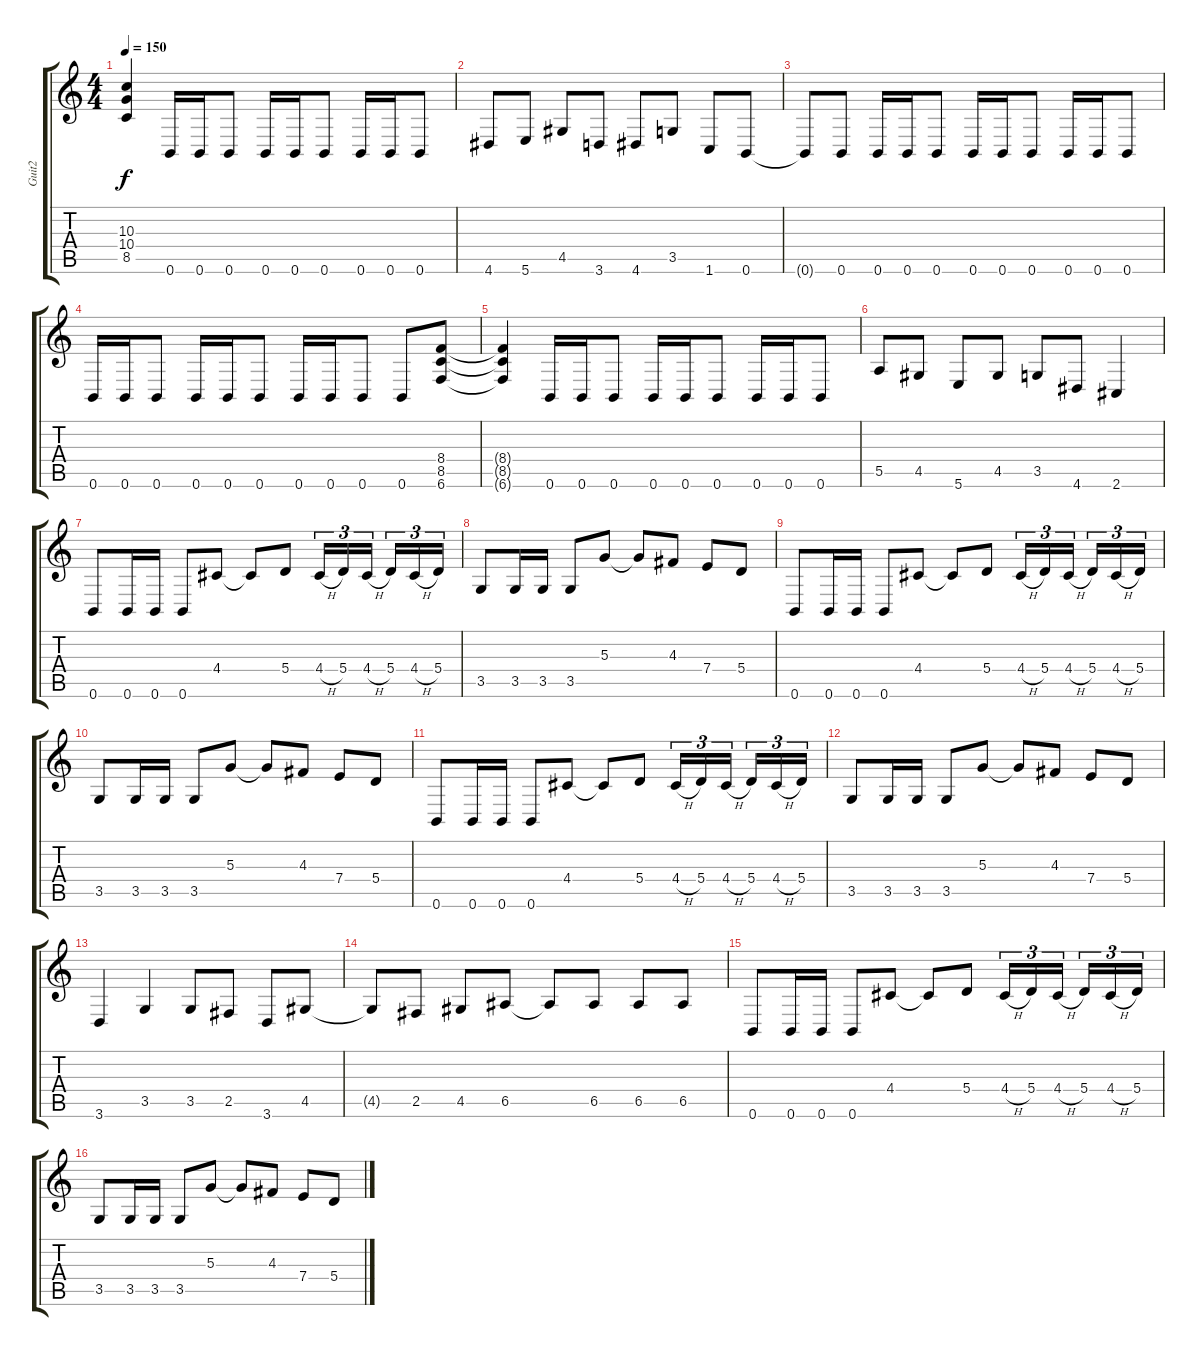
\track ("Guit2" "Guit2") {instrument distortionguitar}
\staff {score tabs}
\tuning (B3 Gb3 D3 A2 E2 B1) {hide}
\ts (4 4)
\tempo 150
\clef g2
\ks c
(10.3{t} 10.4{t} 8.5{t}).4{dy f} 0.6.16 0.6.16 0.6.8 0.6.16 0.6.16 0.6.8 0.6.16 0.6.16 0.6.8 |
4.6.8 5.6.8 4.5.8 3.6.8 4.6.8 3.5.8 1.6.8 0.6.8 |
0.6{t}.8 0.6.8 0.6.16 0.6.16 0.6.8 0.6.16 0.6.16 0.6.8 0.6.16 0.6.16 0.6.8 |
0.6.16 0.6.16 0.6.8 0.6.16 0.6.16 0.6.8 0.6.16 0.6.16 0.6.8 0.6.8 (8.4 8.5 6.6).8 |
(8.4{t} 8.5{t} 6.6{t}).4 0.6.16 0.6.16 0.6.8 0.6.16 0.6.16 0.6.8 0.6.16 0.6.16 0.6.8 |
5.5.8 4.5.8 5.6.8 4.5.8 3.5.8 4.6.8 2.6.4 |
0.6.8 0.6.16 0.6.16 0.6.8 4.4.8 4.4{t}.8 5.4.8 4.4{h}.16{tu (3 2)} 5.4.16{tu (3 2)} 4.4{h}.16{tu (3 2)} 5.4.16{tu (3 2)} 4.4{h}.16{tu (3 2)} 5.4.16{tu (3 2)} |
3.5.8 3.5.16 3.5.16 3.5.8 5.3.8 5.3{t}.8 4.3.8 7.4.8 5.4.8 |
0.6.8 0.6.16 0.6.16 0.6.8 4.4.8 4.4{t}.8 5.4.8 4.4{h}.16{tu (3 2)} 5.4.16{tu (3 2)} 4.4{h}.16{tu (3 2)} 5.4.16{tu (3 2)} 4.4{h}.16{tu (3 2)} 5.4.16{tu (3 2)} |
3.5.8 3.5.16 3.5.16 3.5.8 5.3.8 5.3{t}.8 4.3.8 7.4.8 5.4.8 |
0.6.8 0.6.16 0.6.16 0.6.8 4.4.8 4.4{t}.8 5.4.8 4.4{h}.16{tu (3 2)} 5.4.16{tu (3 2)} 4.4{h}.16{tu (3 2)} 5.4.16{tu (3 2)} 4.4{h}.16{tu (3 2)} 5.4.16{tu (3 2)} |
3.5.8 3.5.16 3.5.16 3.5.8 5.3.8 5.3{t}.8 4.3.8 7.4.8 5.4.8 |
3.6.4 3.5.4 3.5.8 2.5.8 3.6.8 4.5.8 |
4.5{t}.8 2.5.8 4.5.8 6.5.8 6.5{t}.8 6.5.8 6.5.8 6.5.8 |
0.6.8 0.6.16 0.6.16 0.6.8 4.4.8 4.4{t}.8 5.4.8 4.4{h}.16{tu (3 2)} 5.4.16{tu (3 2)} 4.4{h}.16{tu (3 2)} 5.4.16{tu (3 2)} 4.4{h}.16{tu (3 2)} 5.4.16{tu (3 2)} |
3.5.8 3.5.16 3.5.16 3.5.8 5.3.8 5.3{t}.8 4.3.8 7.4.8 5.4.8
